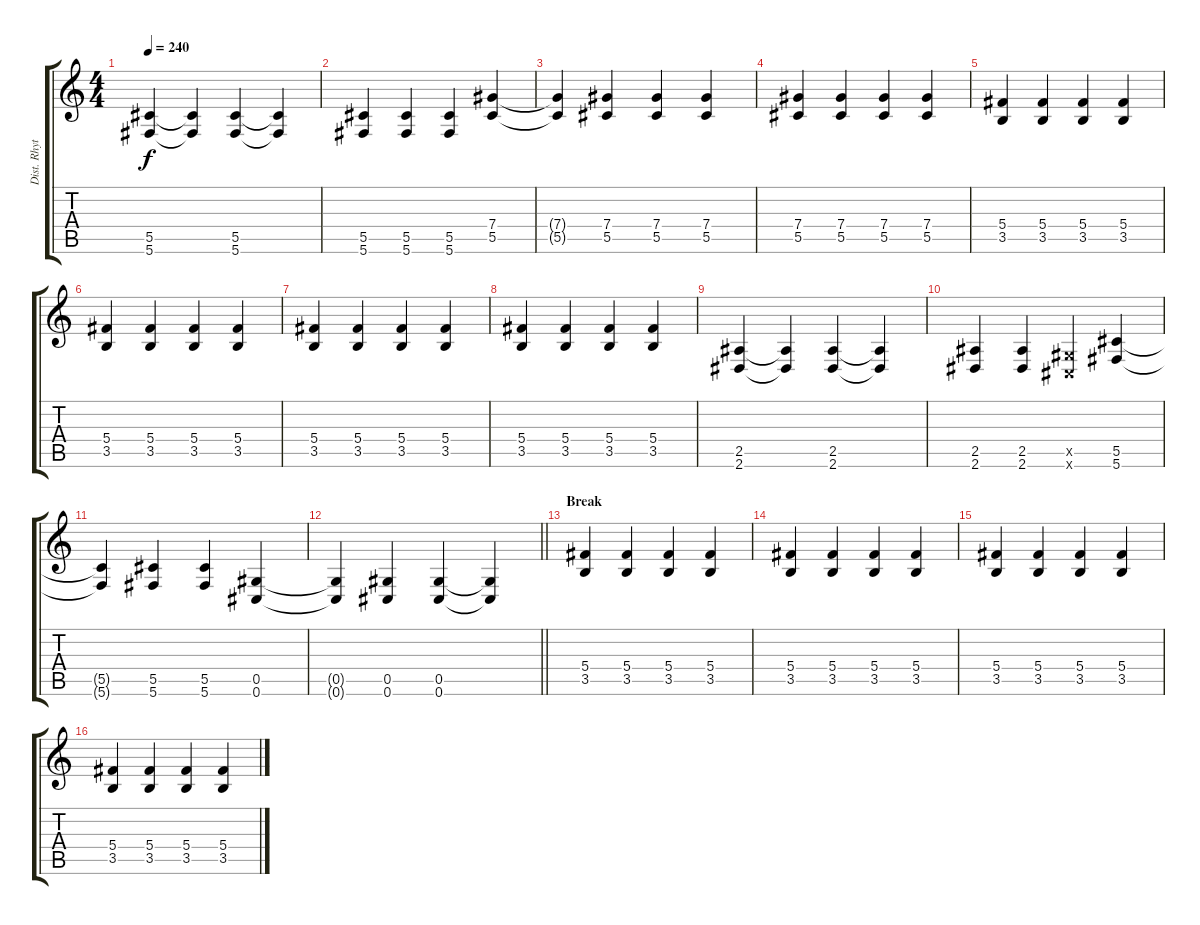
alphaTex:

\track ("Dist. Rhytm Guitar [L]" "Dist. Rhyt") {instrument distortionguitar}
\staff {score tabs}
\tuning (Eb4 Bb3 Gb3 Db3 Ab2 Db2) {hide}
\ts (4 4)
\tempo 240
\clef g2
\ks c
(5.5 5.6).4{dy f} (5.5{t} 5.6{t}).4 (5.5 5.6).4 (5.5{t} 5.6{t}).4 |
(5.5 5.6).4 (5.5 5.6).4 (5.5 5.6).4 (7.4 5.5).4 |
(7.4{t} 5.5{t}).4 (7.4 5.5).4 (7.4 5.5).4 (7.4 5.5).4 |
(7.4 5.5).4 (7.4 5.5).4 (7.4 5.5).4 (7.4 5.5).4 |
(5.4 3.5).4 (5.4 3.5).4 (5.4 3.5).4 (5.4 3.5).4 |
(5.4 3.5).4 (5.4 3.5).4 (5.4 3.5).4 (5.4 3.5).4 |
(5.4 3.5).4 (5.4 3.5).4 (5.4 3.5).4 (5.4 3.5).4 |
(5.4 3.5).4 (5.4 3.5).4 (5.4 3.5).4 (5.4 3.5).4 |
(2.5 2.6).4 (2.5{t} 2.6{t}).4 (2.5 2.6).4 (2.5{t} 2.6{t}).4 |
(2.5 2.6).4 (2.5 2.6).4 (0.5{x} 0.6{x}).4 (5.5 5.6).4 |
(5.5{t} 5.6{t}).4 (5.5 5.6).4 (5.5 5.6).4 (0.5 0.6).4 |
\barLineRight lightlight
(0.5{t} 0.6{t}).4 (0.5 0.6).4 (0.5 0.6).4 (0.5{t} 0.6{t}).4 |
\section ("" "Break")
(5.4 3.5).4 (5.4 3.5).4 (5.4 3.5).4 (5.4 3.5).4 |
(5.4 3.5).4 (5.4 3.5).4 (5.4 3.5).4 (5.4 3.5).4 |
(5.4 3.5).4 (5.4 3.5).4 (5.4 3.5).4 (5.4 3.5).4 |
(5.4 3.5).4 (5.4 3.5).4 (5.4 3.5).4 (5.4 3.5).4
